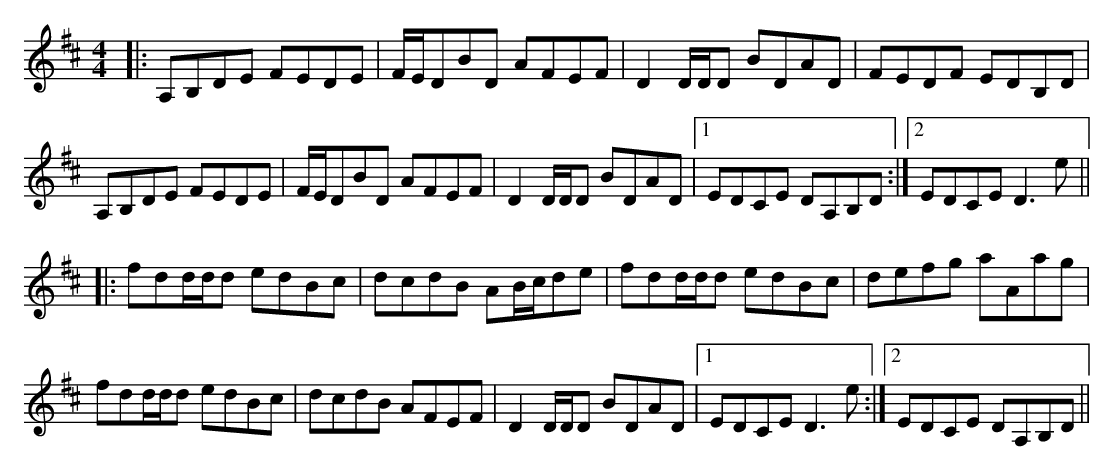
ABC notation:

X:1
M:4/4
K:D
|:A,B,DE FEDE|F/E/DBD AFEF|D2 D/D/D BDAD|FEDF EDB,D|
A,B,DE FEDE|F/E/DBD AFEF|D2 D/D/D BDAD|1 EDCE DA,B,D:|2 EDCE D3 e||
|:fdd/d/d edBc|dcdB AB/c/de|fdd/d/d edBc|defg aAag|
fdd/d/d edBc|dcdB AFEF|D2 D/D/D BDAD|1 EDCE D3e:|2 EDCE DA,B,D||
